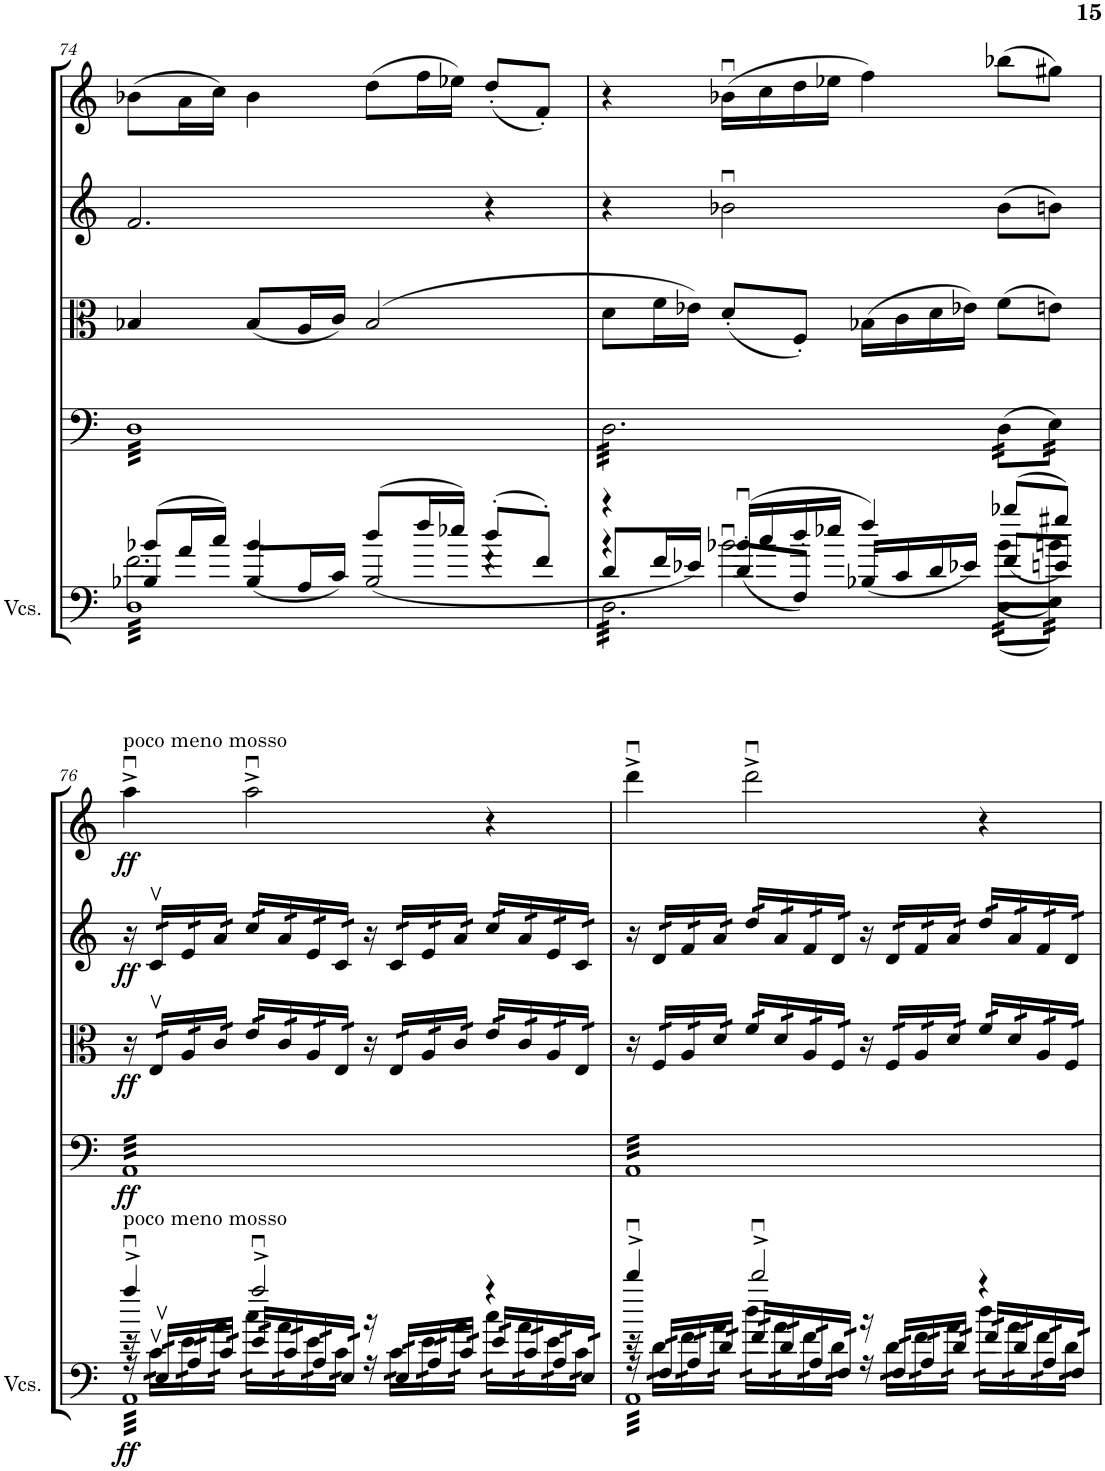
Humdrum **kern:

**kern	**dynam	**kern	**dynam	**kern	**dynam	**kern	**dynam	**kern	**dynam
*part5	*part5	*part4	*part4	*part3	*part3	*part2	*part2	*part1	*part1
*staff5	*staff5	*staff4	*staff4	*staff3	*staff3	*staff2	*staff2	*staff1	*staff1
*I"Violoncellos	*	*I"Violoncello	*	*I"Viola	*	*I"Violin II	*	*I"Violin I	*
*I'Vcs.	*	*I'Vc	*	*I'Vla	*	*I'Vln	*	*I'Vln	*
!!LO:PB:g=z
*clefF4	*	*clefF4	*	*clefC3	*	*clefG2	*	*clefG2	*
*k[]	*	*k[]	*	*k[]	*	*k[]	*	*k[]	*
*M4/4	*	*M4/4	*	*M4/4	*	*M4/4	*	*M4/4	*
=74	=74	=74	=74	=74	=74	=74	=74	=74	=74
*^	*	*	*	*	*	*	*	*	*
*	*^	*	*	*	*	*	*	*	*	*
*	*	*^	*	*	*	*	*	*	*	*	*
*tremolo	*	*	*	*	*	*	*	*	*	*	*	*
*	*	*	*	*	*tremolo	*	*	*	*	*	*	*
(8b-X/L	2.f\	4B-X/	32DLLL	.	32DLLL	.	4B-X/	.	2.f/	.	(8b-X\L	.
.	.	.	32D	.	32D	.	.	.	.	.	.	.
.	.	.	32D	.	32D	.	.	.	.	.	.	.
.	.	.	32D	.	32D	.	.	.	.	.	.	.
16a/L	.	.	32D	.	32D	.	.	.	.	.	16a\L	.
.	.	.	32D	.	32D	.	.	.	.	.	.	.
16cc/JJ)	.	.	32D	.	32D	.	.	.	.	.	16cc\JJ)	.
.	.	.	32D	.	32D	.	.	.	.	.	.	.
(4b-/	.	(8B-/L	32D	.	32D	.	(8B-/L	.	.	.	(4b-\	.
.	.	.	32D	.	32D	.	.	.	.	.	.	.
.	.	.	32D	.	32D	.	.	.	.	.	.	.
.	.	.	32D	.	32D	.	.	.	.	.	.	.
.	.	16A/L	32D	.	32D	.	16A/L	.	.	.	.	.
.	.	.	32D	.	32D	.	.	.	.	.	.	.
.	.	16c/JJ)	32D	.	32D	.	16c/JJ)	.	.	.	.	.
.	.	.	32D	.	32D	.	.	.	.	.	.	.
(8dd/L	.	(2B-/	32D	.	32D	.	(2B-/	.	.	.	(8dd\L	.
.	.	.	32D	.	32D	.	.	.	.	.	.	.
.	.	.	32D	.	32D	.	.	.	.	.	.	.
.	.	.	32D	.	32D	.	.	.	.	.	.	.
16ff/L	.	.	32D	.	32D	.	.	.	.	.	16ff\L	.
.	.	.	32D	.	32D	.	.	.	.	.	.	.
16ee-X/JJ)	.	.	32D	.	32D	.	.	.	.	.	16ee-X\JJ)	.
.	.	.	32D	.	32D	.	.	.	.	.	.	.
(8dd'/L)	4r	.	32D	.	32D	.	.	.	4r	.	(8dd'/L)	.
.	.	.	32D	.	32D	.	.	.	.	.	.	.
.	.	.	32D	.	32D	.	.	.	.	.	.	.
.	.	.	32D	.	32D	.	.	.	.	.	.	.
8f'/J)	.	.	32D	.	32D	.	.	.	.	.	8f'/J)	.
.	.	.	32D	.	32D	.	.	.	.	.	.	.
.	.	.	32D	.	32D	.	.	.	.	.	.	.
.	.	.	32DJJJ	.	32DJJJ	.	.	.	.	.	.	.
=75	=75	=75	=75	=75	=75	=75	=75	=75	=75	=75	=75	=75
4r	4r	8d/L	32D\LLL	.	32D\LLL	.	8d\L	.	4r	.	4r	.
.	.	.	32D\	.	32D\	.	.	.	.	.	.	.
.	.	.	32D\	.	32D\	.	.	.	.	.	.	.
.	.	.	32D\	.	32D\	.	.	.	.	.	.	.
.	.	16f/L	32D\	.	32D\	.	16f\L	.	.	.	.	.
.	.	.	32D\	.	32D\	.	.	.	.	.	.	.
.	.	16e-X/JJ)	32D\	.	32D\	.	16e-X\JJ)	.	.	.	.	.
.	.	.	32D\	.	32D\	.	.	.	.	.	.	.
(16b-Xu/LL	2b-u\	(8d'/L	32D\	.	32D\	.	(8d'/L	.	2b-Xu\	.	(16b-Xu\LL	.
.	.	.	32D\	.	32D\	.	.	.	.	.	.	.
16cc/	.	.	32D\	.	32D\	.	.	.	.	.	16cc\	.
.	.	.	32D\	.	32D\	.	.	.	.	.	.	.
16dd/	.	8F'/J)	32D\	.	32D\	.	8F'/J)	.	.	.	16dd\	.
.	.	.	32D\	.	32D\	.	.	.	.	.	.	.
16ee-X/JJ	.	.	32D\	.	32D\	.	.	.	.	.	16ee-X\JJ	.
.	.	.	32D\	.	32D\	.	.	.	.	.	.	.
4ff/)	.	(16B-X/LL	32D\	.	32D\	.	(16B-X\LL	.	.	.	4ff\)	.
.	.	.	32D\	.	32D\	.	.	.	.	.	.	.
.	.	16c/	32D\	.	32D\	.	16c\	.	.	.	.	.
.	.	.	32D\	.	32D\	.	.	.	.	.	.	.
.	.	16d/	32D\	.	32D\	.	16d\	.	.	.	.	.
.	.	.	32D\	.	32D\	.	.	.	.	.	.	.
.	.	16e-X/JJ)	32D\	.	32D\	.	16e-X\JJ)	.	.	.	.	.
.	.	.	32D\JJJ	.	32D\JJJ	.	.	.	.	.	.	.
(8bb-X/L	(8b-\L	(8f/L	(32D\LLL	.	(32D\LLL	.	(8f\L	.	(8b-\L	.	(8bb-X\L	.
.	.	.	(32D\	.	(32D\	.	.	.	.	.	.	.
.	.	.	(32D\	.	(32D\	.	.	.	.	.	.	.
.	.	.	(32D\	.	(32D\	.	.	.	.	.	.	.
8gg#X/J)	8bn\J)	8en/J)	32E\)	.	32E\)	.	8en\J)	.	8bn\J)	.	8gg#X\J)	.
.	.	.	32E\)	.	32E\)	.	.	.	.	.	.	.
.	.	.	32E\)	.	32E\)	.	.	.	.	.	.	.
.	.	.	32E\)JJJ	.	32E\)JJJ	.	.	.	.	.	.	.
!!LO:LB:g=z
=76	=76	=76	=76	=76	=76	=76	=76	=76	=76	=76	=76	=76
!	!	!	!	!	!	!	!	!	!	!	!LO:TX:a:t=poco meno mosso	!
!LO:TX:a:t=poco meno mosso	!	!	!	!	!	!	!	!	!	!	!	!
!	!	!	!	!LO:DY:b	!	!LO:DY:b	!	!LO:DY:b	!	!LO:DY:b	!	!LO:DY:b
4aau^/	16r	16r	32AALLL	ff	32AALLL	ff	16r	ff	16r	ff	4aau^\	ff
.	.	.	32AA	.	32AA	.	.	.	.	.	.	.
*	*	*	*	*	*	*	*tremolo	*	*	*	*	*
*	*	*	*	*	*	*	*	*	*tremolo	*	*	*
.	32cv\LLL	32Ev/LLL	32AA	.	32AA	.	32Ev/LLL	.	32cv/LLL	.	.	.
.	32cv\	32Ev/	32AA	.	32AA	.	32Ev/	.	32cv/	.	.	.
.	32e\	32A/	32AA	.	32AA	.	32A/	.	32e/	.	.	.
.	32e\	32A/	32AA	.	32AA	.	32A/	.	32e/	.	.	.
.	32a\	32c/	32AA	.	32AA	.	32c/	.	32a/	.	.	.
.	32a\JJJ	32c/JJJ	32AA	.	32AA	.	32c/JJJ	.	32a/JJJ	.	.	.
2aau^/	32cc\LLL	32e/LLL	32AA	.	32AA	.	32e/LLL	.	32cc/LLL	.	2aau^\	.
.	32cc\	32e/	32AA	.	32AA	.	32e/	.	32cc/	.	.	.
.	32a\	32c/	32AA	.	32AA	.	32c/	.	32a/	.	.	.
.	32a\	32c/	32AA	.	32AA	.	32c/	.	32a/	.	.	.
.	32e\	32A/	32AA	.	32AA	.	32A/	.	32e/	.	.	.
.	32e\	32A/	32AA	.	32AA	.	32A/	.	32e/	.	.	.
.	32c\	32E/	32AA	.	32AA	.	32E/	.	32c/	.	.	.
.	32c\JJJ	32E/JJJ	32AA	.	32AA	.	32E/JJJ	.	32c/JJJ	.	.	.
*Xtremolo	*	*	*	*	*	*	*	*	*	*	*	*
.	16r	16r	32AA	.	32AA	.	16r	.	16r	.	.	.
.	.	.	32AA	.	32AA	.	.	.	.	.	.	.
*tremolo	*	*	*	*	*	*	*	*	*	*	*	*
.	32c\LLL	32E/LLL	32AA	.	32AA	.	32E/LLL	.	32c/LLL	.	.	.
.	32c\	32E/	32AA	.	32AA	.	32E/	.	32c/	.	.	.
.	32e\	32A/	32AA	.	32AA	.	32A/	.	32e/	.	.	.
.	32e\	32A/	32AA	.	32AA	.	32A/	.	32e/	.	.	.
.	32a\	32c/	32AA	.	32AA	.	32c/	.	32a/	.	.	.
.	32a\JJJ	32c/JJJ	32AA	.	32AA	.	32c/JJJ	.	32a/JJJ	.	.	.
4r	32cc\LLL	32e/LLL	32AA	.	32AA	.	32e/LLL	.	32cc/LLL	.	4r	.
.	32cc\	32e/	32AA	.	32AA	.	32e/	.	32cc/	.	.	.
.	32a\	32c/	32AA	.	32AA	.	32c/	.	32a/	.	.	.
.	32a\	32c/	32AA	.	32AA	.	32c/	.	32a/	.	.	.
.	32e\	32A/	32AA	.	32AA	.	32A/	.	32e/	.	.	.
.	32e\	32A/	32AA	.	32AA	.	32A/	.	32e/	.	.	.
.	32c\	32E/	32AA	.	32AA	.	32E/	.	32c/	.	.	.
.	32c\JJJ	32E/JJJ	32AAJJJ	.	32AAJJJ	.	32E/JJJ	.	32c/JJJ	.	.	.
=77	=77	=77	=77	=77	=77	=77	=77	=77	=77	=77	=77	=77
4dddu^/	16r	16r	32AALLL	.	32AALLL	.	16r	.	16r	.	4dddu^\	.
.	.	.	32AA	.	32AA	.	.	.	.	.	.	.
.	32d\LLL	32F/LLL	32AA	.	32AA	.	32F/LLL	.	32d/LLL	.	.	.
.	32d\	32F/	32AA	.	32AA	.	32F/	.	32d/	.	.	.
.	32f\	32A/	32AA	.	32AA	.	32A/	.	32f/	.	.	.
.	32f\	32A/	32AA	.	32AA	.	32A/	.	32f/	.	.	.
.	32a\	32d/	32AA	.	32AA	.	32d/	.	32a/	.	.	.
.	32a\JJJ	32d/JJJ	32AA	.	32AA	.	32d/JJJ	.	32a/JJJ	.	.	.
2dddu^/	32dd\LLL	32f/LLL	32AA	.	32AA	.	32f/LLL	.	32dd/LLL	.	2dddu^\	.
.	32dd\	32f/	32AA	.	32AA	.	32f/	.	32dd/	.	.	.
.	32a\	32d/	32AA	.	32AA	.	32d/	.	32a/	.	.	.
.	32a\	32d/	32AA	.	32AA	.	32d/	.	32a/	.	.	.
.	32f\	32A/	32AA	.	32AA	.	32A/	.	32f/	.	.	.
.	32f\	32A/	32AA	.	32AA	.	32A/	.	32f/	.	.	.
.	32d\	32F/	32AA	.	32AA	.	32F/	.	32d/	.	.	.
.	32d\JJJ	32F/JJJ	32AA	.	32AA	.	32F/JJJ	.	32d/JJJ	.	.	.
*Xtremolo	*	*	*	*	*	*	*	*	*	*	*	*
.	16r	16r	32AA	.	32AA	.	16r	.	16r	.	.	.
.	.	.	32AA	.	32AA	.	.	.	.	.	.	.
*tremolo	*	*	*	*	*	*	*	*	*	*	*	*
.	32d\LLL	32F/LLL	32AA	.	32AA	.	32F/LLL	.	32d/LLL	.	.	.
.	32d\	32F/	32AA	.	32AA	.	32F/	.	32d/	.	.	.
.	32f\	32A/	32AA	.	32AA	.	32A/	.	32f/	.	.	.
.	32f\	32A/	32AA	.	32AA	.	32A/	.	32f/	.	.	.
.	32a\	32d/	32AA	.	32AA	.	32d/	.	32a/	.	.	.
.	32a\JJJ	32d/JJJ	32AA	.	32AA	.	32d/JJJ	.	32a/JJJ	.	.	.
4r	32dd\LLL	32f/LLL	32AA	.	32AA	.	32f/LLL	.	32dd/LLL	.	4r	.
.	32dd\	32f/	32AA	.	32AA	.	32f/	.	32dd/	.	.	.
.	32a\	32d/	32AA	.	32AA	.	32d/	.	32a/	.	.	.
.	32a\	32d/	32AA	.	32AA	.	32d/	.	32a/	.	.	.
.	32f\	32A/	32AA	.	32AA	.	32A/	.	32f/	.	.	.
.	32f\	32A/	32AA	.	32AA	.	32A/	.	32f/	.	.	.
.	32d\	32F/	32AA	.	32AA	.	32F/	.	32d/	.	.	.
.	32d\JJJ	32F/JJJ	32AAJJJ	.	32AAJJJ	.	32F/JJJ	.	32d/JJJ	.	.	.
*	*	*	*	*	*	*	*	*	*Xtremolo	*	*	*
*	*	*	*	*	*	*	*Xtremolo	*	*	*	*	*
*	*	*	*	*	*Xtremolo	*	*	*	*	*	*	*
*Xtremolo	*	*	*	*	*	*	*	*	*	*	*	*
*v	*v	*v	*v	*	*	*	*	*	*	*	*	*
=	=	=	=	=	=	=	=	=	=
*-	*-	*-	*-	*-	*-	*-	*-	*-	*-
